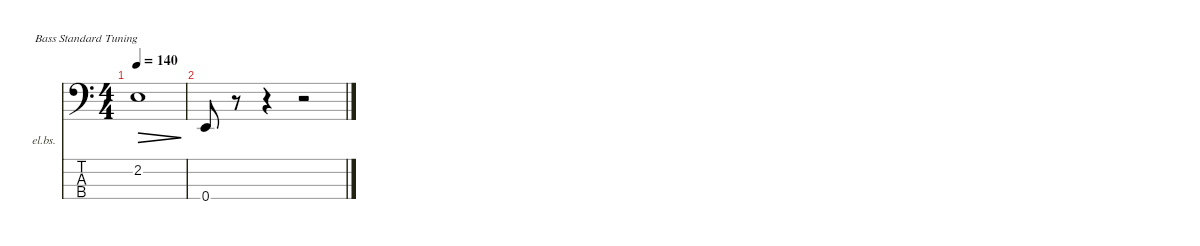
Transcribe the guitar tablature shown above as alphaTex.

\defaultSystemsLayout 4
\hideDynamics
\bracketExtendMode nobrackets
\firstSystemTrackNameOrientation horizontal
\otherSystemsTrackNameOrientation horizontal
\track ("Bass" "el.bs.") {instrument electricbassfinger}
\staff {score tabs}
\tuning (G2 D2 A1 E1)
\ts (4 4)
\tempo 140
\clef f4
\ks c
2.2{t}.1{dec dy mf} |
0.4.8 r.8 r.4 r.2
